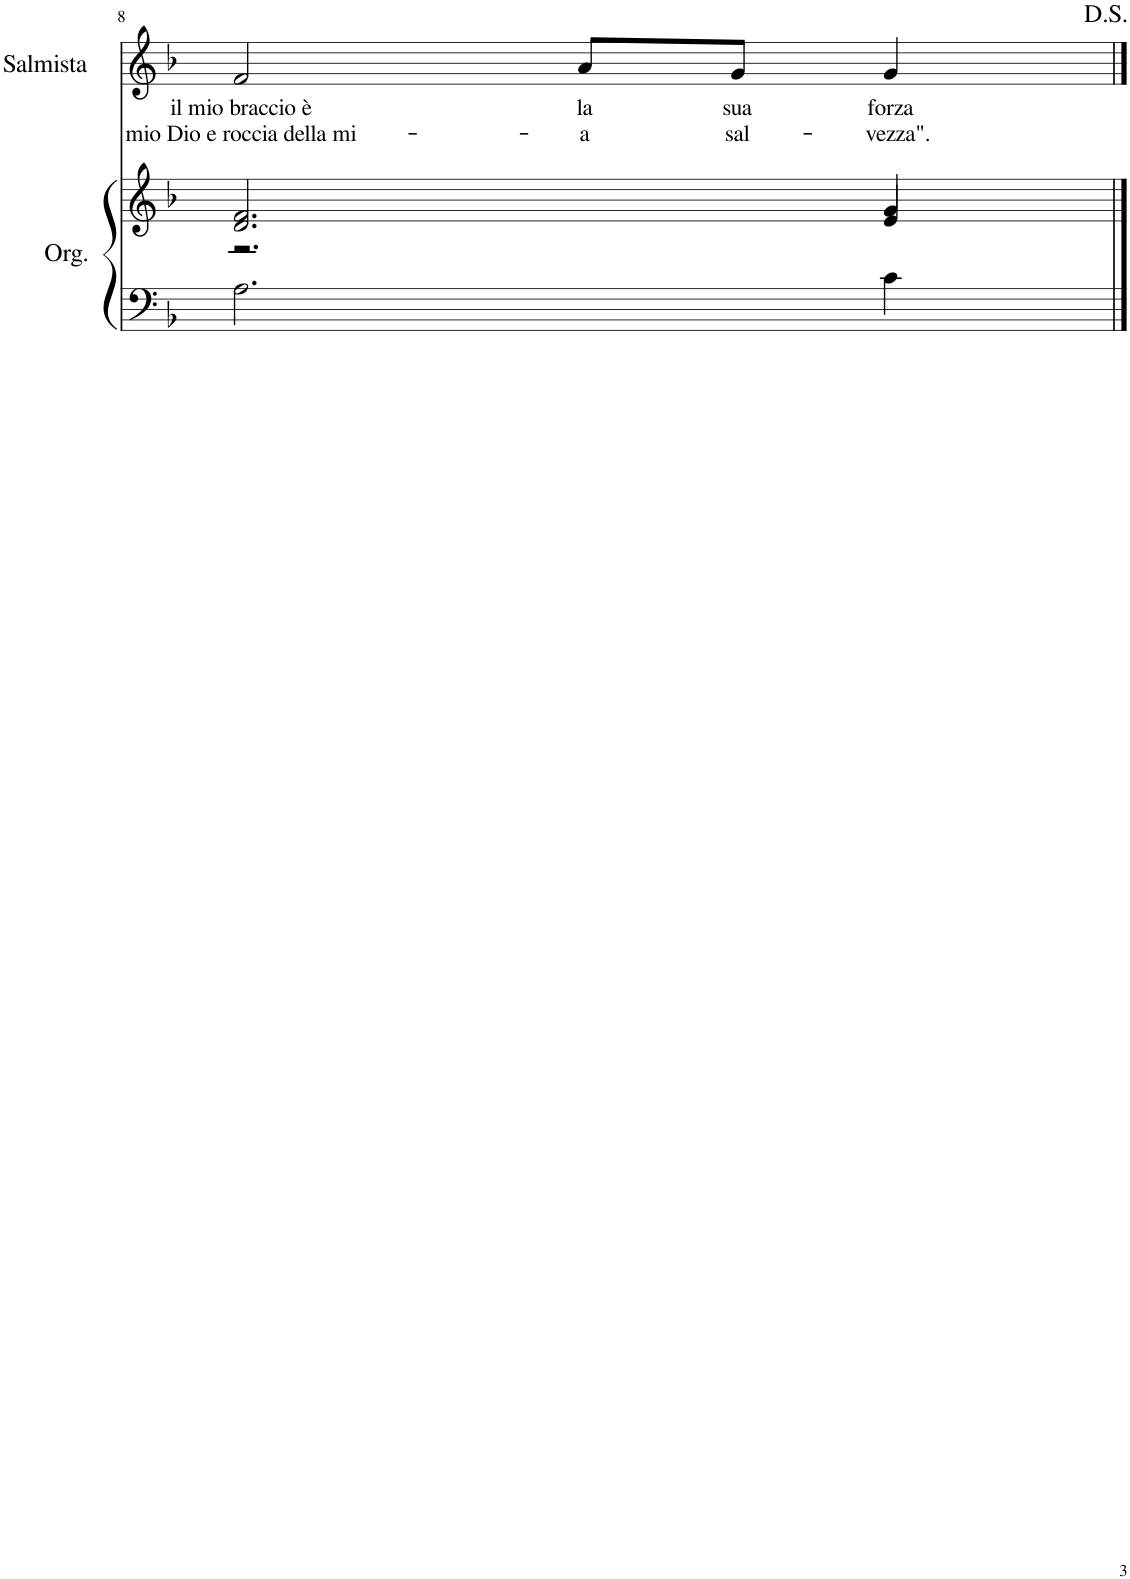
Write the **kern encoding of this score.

**kern	**kern	**kern	**text	**text
*part2	*part2	*part1	*part1	*part1
*staff3	*staff2	*staff1	*staff1	*staff1
*I"Organo	*	*I"Salmista	*	*
*I'Org.	*	*I'Salmista	*	*
!!LO:PB:g=z
*clefF4	*clefG2	*clefG2	*	*
*k[b-]	*k[b-]	*k[b-]	*	*
*M4/4	*M4/4	*M4/4	*	*
=8	=8	=8	=8	=8
*	*^	*	*	*
!	!	!	!	!LO:LY:b	!LO:LY:b
2.A\	2.d/ 2.f/	2.r	2f/	il mio braccio è	mio Dio e roccia della mi-
!	!	!	!	!LO:LY:b	!LO:LY:b
.	.	.	8a/L	la	-a
!	!	!	!	!LO:LY:b	!LO:LY:b
.	.	.	8g/J	sua	sal-
!	!	!	!	!LO:LY:b	!LO:LY:b
4c\	4g/	4e/	4g/	forza	-vezza".
*	*v	*v	*	*	*
==	==	==	==	==
*-	*-	*-	*-	*-
